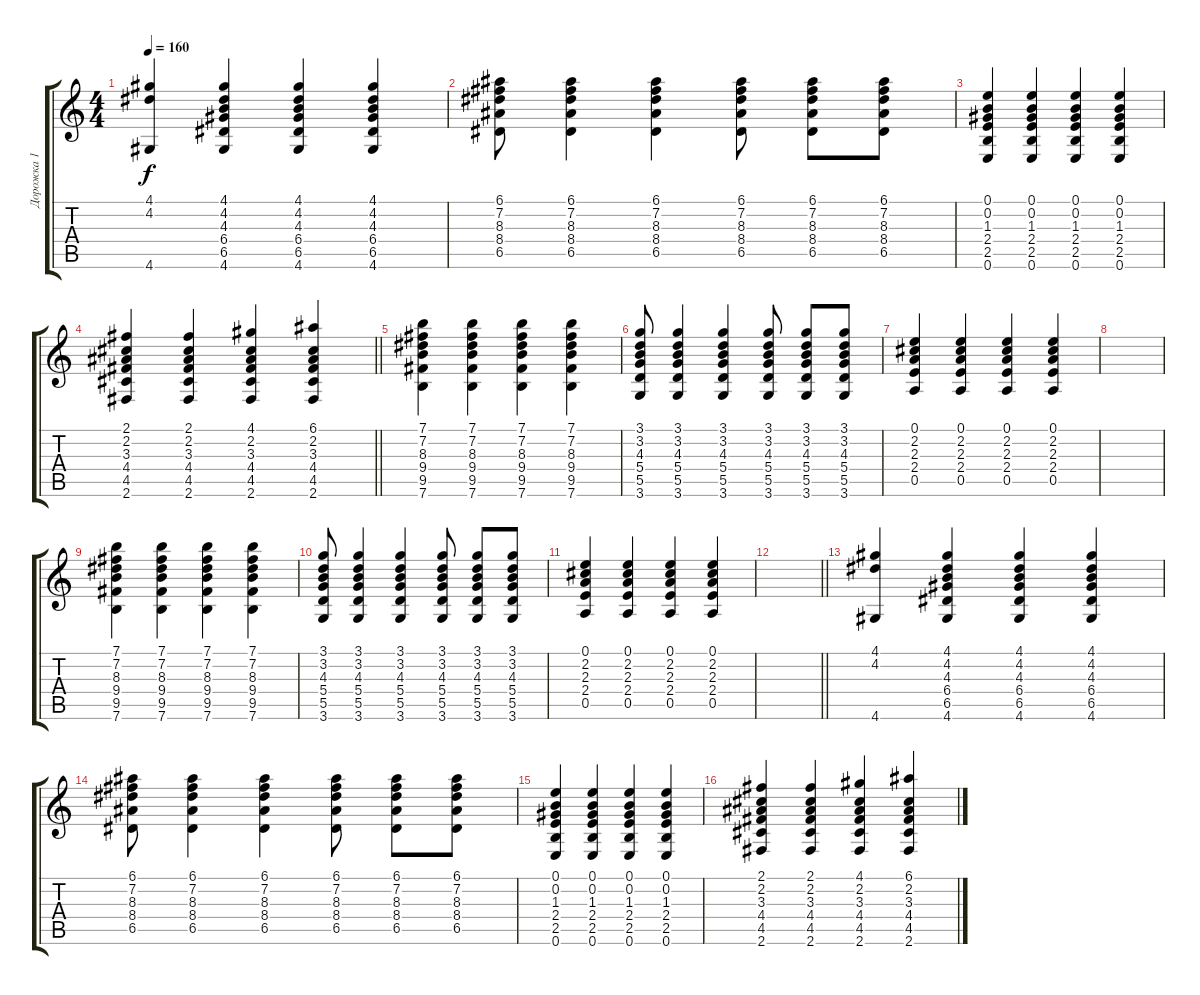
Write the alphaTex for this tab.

\track ("Дорожка 1" "Дорожка 1") {instrument acousticguitarnylon}
\staff {score tabs}
\tuning (E4 B3 G3 D3 A2 E2) {hide}
\ts (4 4)
\tempo 160
\clef g2
\ks c
(4.1 4.2 4.6).4{dy f} (4.1 4.2 4.3 6.4 6.5 4.6).4 (4.1 4.2 4.3 6.4 6.5 4.6).4 (4.1 4.2 4.3 6.4 6.5 4.6).4 |
(6.1 7.2 8.3 8.4 6.5).8 (6.1 7.2 8.3 8.4 6.5).4 (6.1 7.2 8.3 8.4 6.5).4 (6.1 7.2 8.3 8.4 6.5).8 (6.1 7.2 8.3 8.4 6.5).8 (6.1 7.2 8.3 8.4 6.5).8 |
(0.1 0.2 1.3 2.4 2.5 0.6).4 (0.1 0.2 1.3 2.4 2.5 0.6).4 (0.1 0.2 1.3 2.4 2.5 0.6).4 (0.1 0.2 1.3 2.4 2.5 0.6).4 |
\barLineRight lightlight
(2.1 2.2 3.3 4.4 4.5 2.6).4 (2.1 2.2 3.3 4.4 4.5 2.6).4 (4.1 2.2 3.3 4.4 4.5 2.6).4 (6.1 2.2 3.3 4.4 4.5 2.6).4 |
(7.1 7.2 8.3 9.4 9.5 7.6).4 (7.1 7.2 8.3 9.4 9.5 7.6).4 (7.1 7.2 8.3 9.4 9.5 7.6).4 (7.1 7.2 8.3 9.4 9.5 7.6).4 |
(3.1 3.2 4.3 5.4 5.5 3.6).8 (3.1 3.2 4.3 5.4 5.5 3.6).4 (3.1 3.2 4.3 5.4 5.5 3.6).4 (3.1 3.2 4.3 5.4 5.5 3.6).8 (3.1 3.2 4.3 5.4 5.5 3.6).8 (3.1 3.2 4.3 5.4 5.5 3.6).8 |
(0.1 2.2 2.3 2.4 0.5).4 (0.1 2.2 2.3 2.4 0.5).4 (0.1 2.2 2.3 2.4 0.5).4 (0.1 2.2 2.3 2.4 0.5).4 |
|
(7.1 7.2 8.3 9.4 9.5 7.6).4 (7.1 7.2 8.3 9.4 9.5 7.6).4 (7.1 7.2 8.3 9.4 9.5 7.6).4 (7.1 7.2 8.3 9.4 9.5 7.6).4 |
(3.1 3.2 4.3 5.4 5.5 3.6).8 (3.1 3.2 4.3 5.4 5.5 3.6).4 (3.1 3.2 4.3 5.4 5.5 3.6).4 (3.1 3.2 4.3 5.4 5.5 3.6).8 (3.1 3.2 4.3 5.4 5.5 3.6).8 (3.1 3.2 4.3 5.4 5.5 3.6).8 |
(0.1 2.2 2.3 2.4 0.5).4 (0.1 2.2 2.3 2.4 0.5).4 (0.1 2.2 2.3 2.4 0.5).4 (0.1 2.2 2.3 2.4 0.5).4 |
\barLineRight lightlight
|
(4.1 4.2 4.6).4 (4.1 4.2 4.3 6.4 6.5 4.6).4 (4.1 4.2 4.3 6.4 6.5 4.6).4 (4.1 4.2 4.3 6.4 6.5 4.6).4 |
(6.1 7.2 8.3 8.4 6.5).8 (6.1 7.2 8.3 8.4 6.5).4 (6.1 7.2 8.3 8.4 6.5).4 (6.1 7.2 8.3 8.4 6.5).8 (6.1 7.2 8.3 8.4 6.5).8 (6.1 7.2 8.3 8.4 6.5).8 |
(0.1 0.2 1.3 2.4 2.5 0.6).4 (0.1 0.2 1.3 2.4 2.5 0.6).4 (0.1 0.2 1.3 2.4 2.5 0.6).4 (0.1 0.2 1.3 2.4 2.5 0.6).4 |
(2.1 2.2 3.3 4.4 4.5 2.6).4 (2.1 2.2 3.3 4.4 4.5 2.6).4 (4.1 2.2 3.3 4.4 4.5 2.6).4 (6.1 2.2 3.3 4.4 4.5 2.6).4
